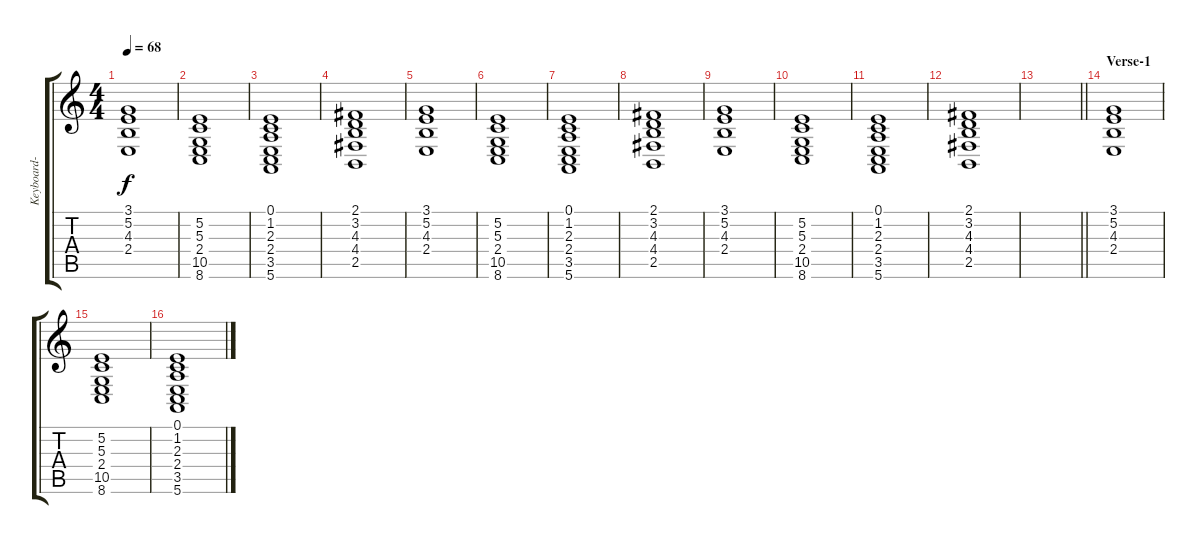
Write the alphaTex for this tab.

\track ("Keyboard- Strings" "Keyboard- ") {instrument stringensemble1}
\staff {score tabs}
\tuning (E4 B3 G3 D3 A2 E2) {hide}
\ts (4 4)
\tempo 68
\clef g2
\ks c
(3.1 5.2 4.3 2.4).1{dy f instrument stringensemble1} |
(5.2 5.3 2.4 10.5 8.6).1 |
(0.1 1.2 2.3 2.4 3.5 5.6).1 |
(2.1 3.2 4.3 4.4 2.5).1 |
(3.1 5.2 4.3 2.4).1 |
(5.2 5.3 2.4 10.5 8.6).1 |
(0.1 1.2 2.3 2.4 3.5 5.6).1 |
(2.1 3.2 4.3 4.4 2.5).1 |
(3.1 5.2 4.3 2.4).1 |
(5.2 5.3 2.4 10.5 8.6).1 |
(0.1 1.2 2.3 2.4 3.5 5.6).1 |
(2.1 3.2 4.3 4.4 2.5).1 |
\barLineRight lightlight
|
\section ("" "Verse-1")
(3.1 5.2 4.3 2.4).1 |
(5.2 5.3 2.4 10.5 8.6).1 |
(0.1 1.2 2.3 2.4 3.5 5.6).1
